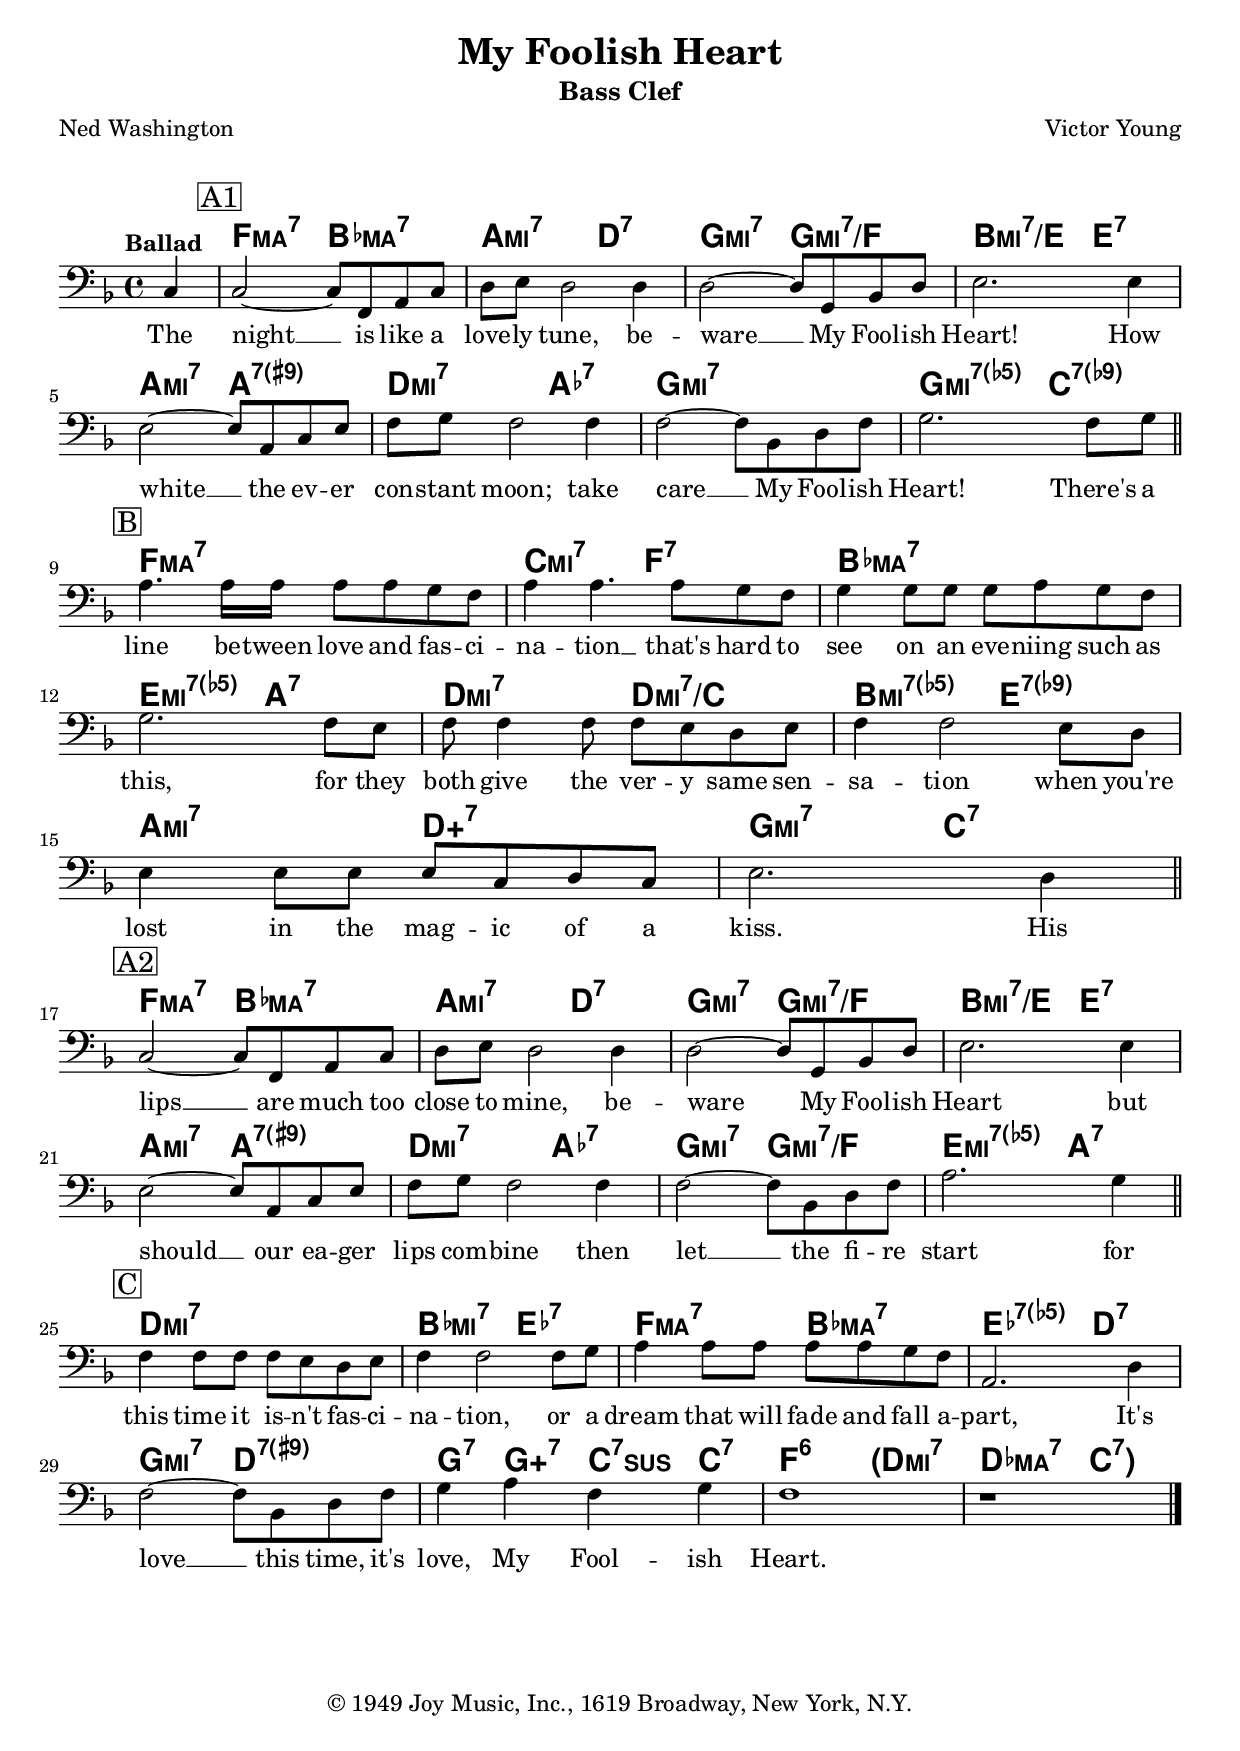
\version "2.24.0"

\include "english.ly"

objectGenderMale = ##t

instrument = "Bass Clef"
whatKey = f,
whatClef = "bass"

%% -*- Mode: LilyPond -*-

\include "lead-sheets.ily"

\header {
  title = "My Foolish Heart"
  subtitle = \instrument
  poet = "Ned Washington"
  composer = "Victor Young"
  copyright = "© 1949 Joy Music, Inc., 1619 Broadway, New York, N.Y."
}

refrainLyricsM = \lyricmode {
The night __ is like a love -- ly tune,
be -- ware __ My Fool -- ish Heart!
How white __ the ev -- er con -- stant moon;
take care __ My Fool -- ish Heart!
There's a line be -- tween love and fas -- ci -- na -- tion __
that's hard to see on an eve -- niing such as this,
for they both give the ver -- y same sen -- sa -- tion
when you're lost in the mag -- ic of a kiss.
Her lips __ are much too close to mine,
be -- ware My Fool -- ish Heart
but should __ our ea -- ger lips com -- bine
then let __ the fi -- re start
for this time it is -- n't fas -- ci -- na -- tion,
or a dream that will fade and fall a -- part,
It's love __ this time, it's love,
My Fool -- ish Heart.
}

refrainLyricsF = \lyricmode {
The night __ is like a love -- ly tune,
be -- ware __ My Fool -- ish Heart!
How white __ the ev -- er con -- stant moon;
take care __ My Fool -- ish Heart!
There's a line be -- tween love and fas -- ci -- na -- tion __
that's hard to see on an eve -- niing such as this,
for they both give the ver -- y same sen -- sa -- tion
when you're lost in the mag -- ic of a kiss.
His lips __ are much too close to mine,
be -- ware My Fool -- ish Heart
but should __ our ea -- ger lips com -- bine
then let __ the fi -- re start
for this time it is -- n't fas -- ci -- na -- tion,
or a dream that will fade and fall a -- part,
It's love __ this time, it's love,
My Fool -- ish Heart.
}

refrainLyrics = #(if objectGenderMale
		  refrainLyricsF
		  refrainLyricsF)

refrainChords = \chordmode {
  s4

  bf2:maj7 ef2:maj7 d2:m7 g2:7 c2:m7 c2:m7/bf e2:m7/a a2:7
  d2:m7 d2:7.9+ g2:m7 df2:7 c1:m7 c2:m7.5- f2:7.9-
  
  bf1:maj7 f2:m7 bf2:7 ef1:maj7 a2:m7.5- d2:7
  g2:m7 g2:m7/f e2:m7.5- a2:7.9- d2:m7 g2:7.5+ c2:m7 f2:7

  bf2:maj7 ef2:maj7 d2:m7 g2:7 c2:m7 c2:m7/bf e2:m7/a a2:7
  d2:m7 d2:7.9+ g2:m7 df2:7 c2:m7 c2:m7/bf a2:m7.5- d2:7
  
  g1:m7 ef2:m7 af2:7 bf2:maj7 ef2:maj7 af2:7.5- g2:7
  c2:m7 g2:7.9+ c4:7 c4:7.5+ f4:sus7 f4:7 bf2:6
  
  \chordOpenParen{ g2:m7 }
  gf2:maj7
  \chordCloseParen{ f2:7 }
}

refrainKey = bf

refrainMelody = \relative f' {
  \time 4/4
  \key \refrainKey \major
  \clef \whatClef
  \tempo "Ballad"

  \partial 4 f4 |

  \mark \markup{ \box "A1" }
  
  f2~ f8 bf,8 d8 f8 | g8 a8 g2 g4 | g2~ g8 c,8 ef8 g8 | a2. a4 |
  a2~ a8 d,8 f8 a8 | bf8 c8 bf2 bf4 | bf2~ bf8 ef,8 g8 bf8 | c2. bf8 c8 |
  
  \bar "||"
  \break

  \mark \markup{ \box "B" }
  
  d4. d16 d16 d8 d8 c8 bf8 | d4 d4. d8 c8 bf8 | c4 c8 c8 c8 d8 c8 bf8 | c2. bf8 a8 |
  bf8 bf4 bf8 bf8 a8 g8 a8 | bf4 bf2 a8 g8 | a4 a8 a8 a8 f8 g8 f8 | a2. g4 |
  
  \bar "||"
  \break

  \mark \markup{ \box "A2" }
  
  f2~ f8 bf,8 d8 f8 | g8 a8 g2 g4 | g2~ g8 c,8 ef8 g8 | a2. a4 |
  a2~ a8 d,8 f8 a8 | bf8 c8 bf2 bf4 | bf2~ bf8 ef,8 g8 bf8 | d2. c4 |

  \bar "||"
  \break

  \mark \markup{ \box "C" }
  
  bf4 bf8 bf8 bf8 a8 g8 a8 | bf4 bf2 bf8 c8 | d4 d8 d8 d8 d8 c8 bf8 | d,2. g4 |
  bf2~ bf8 ef,8 g8 bf8 | c4 d4 bf4 c4 | bf1 | r1 |

  \bar "|."
}

\include "paper.ily"

\markup {
  % Leave a gap after the header
  \vspace #1
}

\include "refrain.ily"

